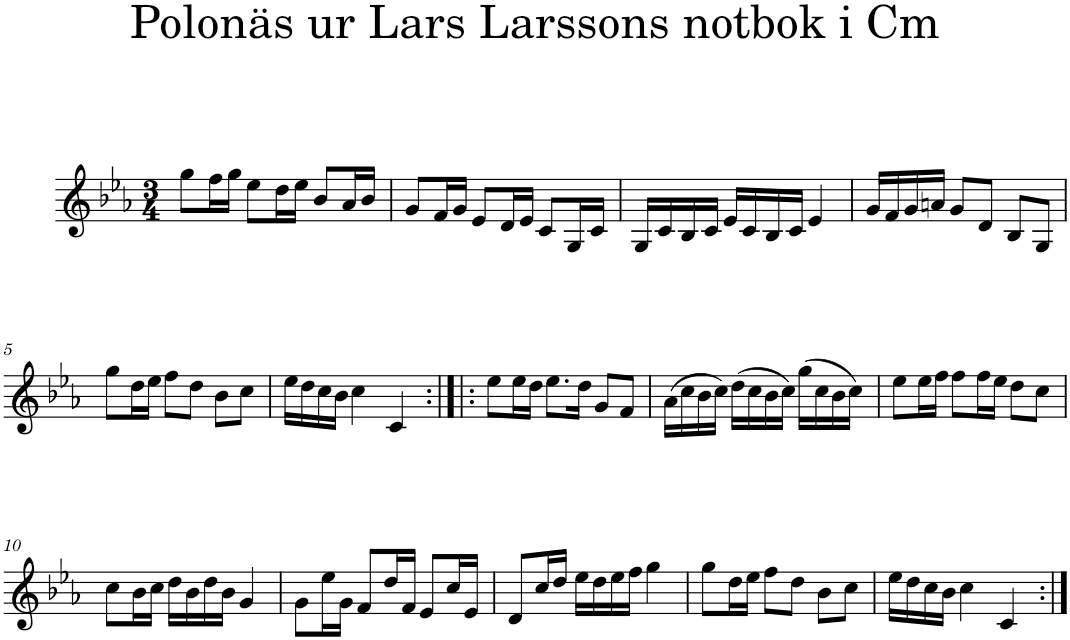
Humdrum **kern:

**kern
*part1
*staff1
*I"Piano
*I'Pno
*clefG2
*k[b-e-a-]
*c:
*M3/4
=1
8gg\L
16ff\L
16gg\JJ
8ee-\L
16dd\L
16ee-\JJ
8b-/L
16a-/L
16b-/JJ
=2
8g/L
16f/L
16g/JJ
8e-/L
16d/L
16e-/JJ
8c/L
16G/L
16c/JJ
=3
16G/LL
16c/
16B-/
16c/JJ
16e-/LL
16c/
16B-/
16c/JJ
4e-/
=4
16g/LL
16f/
16g/
16an/JJ
8g/L
8d/J
8B-/L
8G/J
!!LO:LB:g=z
=5
8gg\L
16dd\L
16ee-\JJ
8ff\L
8dd\J
8b-\L
8cc\J
=6
16ee-\LL
16dd\
16cc\
16b-\JJ
4cc\
4c/
=7:|!|:
8ee-\L
16ee-\L
16dd\JJ
8.ee-\L
16dd\Jk
8g/L
8f/J
=8
(16a-\LL
16cc\
16b-\
16cc\JJ)
(16dd\LL
16cc\
16b-\
16cc\JJ)
(16gg\LL
16cc\
16b-\
16cc\JJ)
=9
8ee-\L
16ee-\L
16ff\JJ
8ff\L
16ff\L
16ee-\JJ
8dd\L
8cc\J
!!LO:LB:g=z
=10
8cc\L
16b-\L
16cc\JJ
16dd\LL
16b-\
16dd\
16b-\JJ
4g/
=11
8g\L
16ee-\L
16g\JJ
8f/L
16dd/L
16f/JJ
8e-/L
16cc/L
16e-/JJ
=12
8d/L
16cc/L
16dd/JJ
16ee-\LL
16dd\
16ee-\
16ff\JJ
4gg\
=13
8gg\L
16dd\L
16ee-\JJ
8ff\L
8dd\J
8b-\L
8cc\J
=14
16ee-\LL
16dd\
16cc\
16b-\JJ
4cc\
4c/
=:|!
*-
